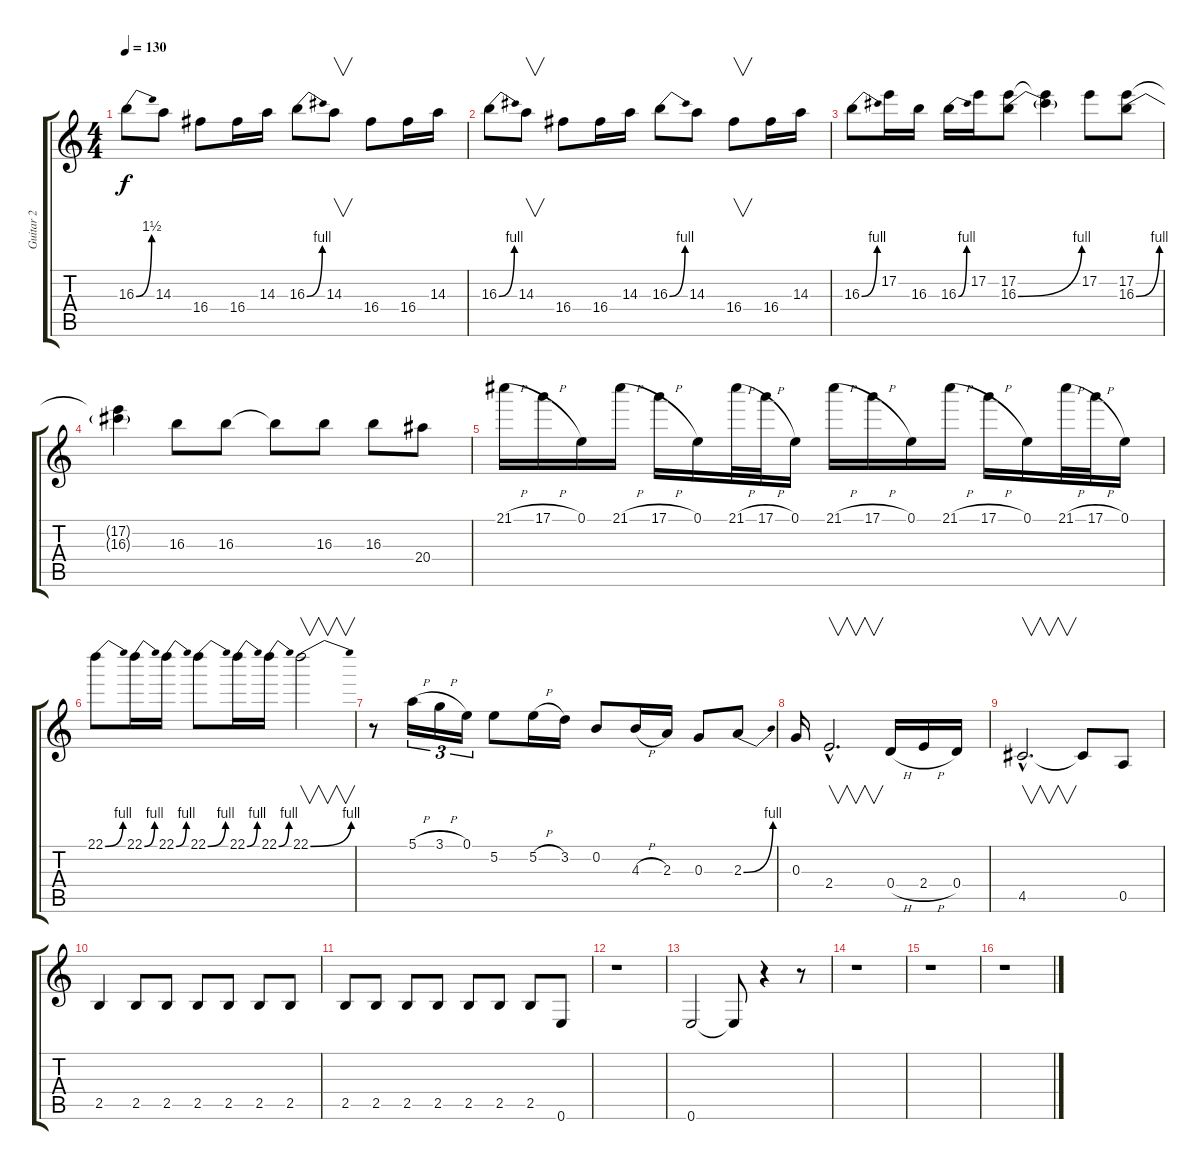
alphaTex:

\track ("Guitar 2" "Guitar 2") {instrument overdrivenguitar}
\staff {score tabs}
\tuning (E4 B3 G3 D3 A2 E2) {hide}
\ts (4 4)
\tempo 130
\clef g2
\ks c
16.3{be (bend 0 0 60 6)}.8{dy f} 14.3.8 16.4.8 16.4.16 14.3.16 16.3{be (bend 0 0 60 4)}.8 14.3.8{v} 16.4.8 16.4.16 14.3.16 |
16.3{be (bend 0 0 60 4)}.8 14.3.8{v} 16.4.8 16.4.16 14.3.16 16.3{be (bend 0 0 60 4)}.8 14.3.8 16.4.8{v} 16.4.16 14.3.16 |
16.3{be (bend 0 0 60 4)}.8 17.2.16 16.3.16 16.3{be (bend 0 0 60 4)}.16 17.2.16 (17.2 16.3{be (bend 0 0 60 4)}).8 (17.2{t} 16.3{t}).4 17.2.8 (17.2 16.3{be (bend 0 0 60 4)}).8 |
(17.2{t} 16.3{t}).4 16.3.8 16.3.8 16.3{t}.8 16.3.8 16.3.8 20.4.8 |
21.1{h}.16 17.1{h}.16 0.1.16 21.1{h}.16 17.1{h}.16 0.1.16 21.1{h}.32 17.1{h}.32 0.1.16 21.1{h}.16 17.1{h}.16 0.1.16 21.1{h}.16 17.1{h}.16 0.1.16 21.1{h}.32 17.1{h}.32 0.1.16 |
22.1{be (bend 0 0 60 4)}.8 22.1{be (bend 0 0 60 4)}.16 22.1{be (bend 0 0 60 4)}.16 22.1{be (bend 0 0 60 4)}.8 22.1{be (bend 0 0 60 4)}.16 22.1{be (bend 0 0 60 4)}.16 22.1{be (bend 0 0 60 4)}.2{v} |
r.8 5.1{h}.16{tu (3 2)} 3.1{h}.16{tu (3 2)} 0.1.16{tu (3 2)} 5.2.8 5.2{h}.16 3.2.16 0.2.8 4.3{h}.16 2.3.16 0.3.8 2.3{be (bend 0 0 60 4)}.8 |
0.3.16 2.4{hac}.2{v d} 0.4{h}.16 2.4{h}.16 0.4.16 |
4.5{hac}.2{v d} 4.5{t}.8 0.5.8 |
2.5.4 2.5.8 2.5.8 2.5.8 2.5.8 2.5.8 2.5.8 |
2.5.8 2.5.8 2.5.8 2.5.8 2.5.8 2.5.8 2.5.8 0.6.8 |
r.1 |
0.6.2 0.6{t}.8 r.4 r.8 |
r.1 |
r.1 |
r.1
